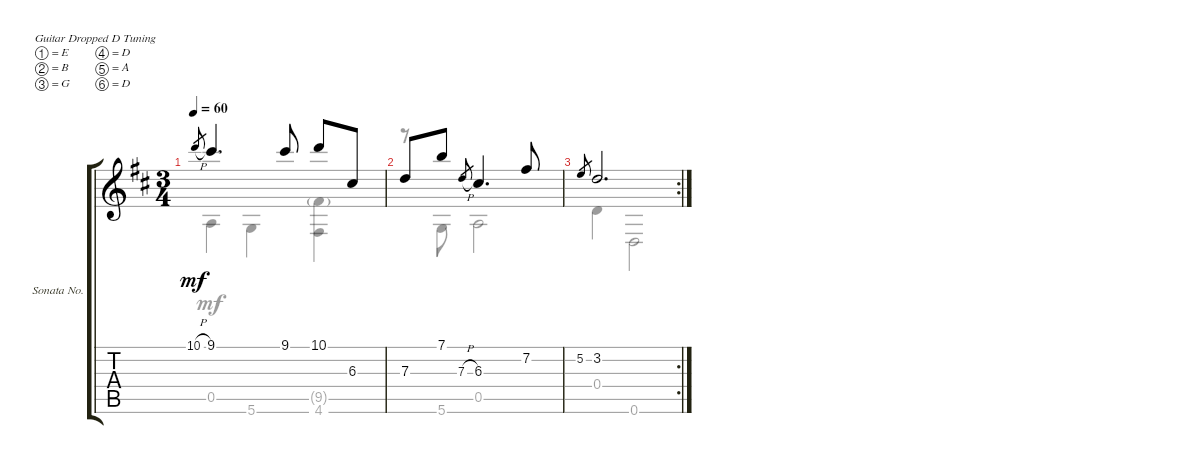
\bracketExtendMode groupsimilarinstruments
\firstSystemTrackNameOrientation horizontal
\otherSystemsTrackNameOrientation horizontal
\track ("Sonata No. 2 In D (K5) - 5. Saranbade" "Sonata No.") {instrument acousticguitarnylon}
\staff {score tabs}
\tuning (E4 B3 G3 D3 A2 D2)
\voice
\ts (3 4)
\tempo 60
\clef g2
\ks d
10.1{h}.8{gr dy mf} 9.1.4{d} 9.1.8 10.1.8 6.3.8 |
7.3.8 7.1.8 7.3{h}.8{gr} 6.3.4{d} 7.2.8 |
\rc 2
5.2.8{gr} 3.2.2{d}
\voice
\clef g2
\ottava regular
\simile none
\ks d
0.5.4{dy mf} 5.6.4 (9.5{g} 4.6).4 |
r.8 5.6.8 0.5.2 |
0.4.4 0.6.2
